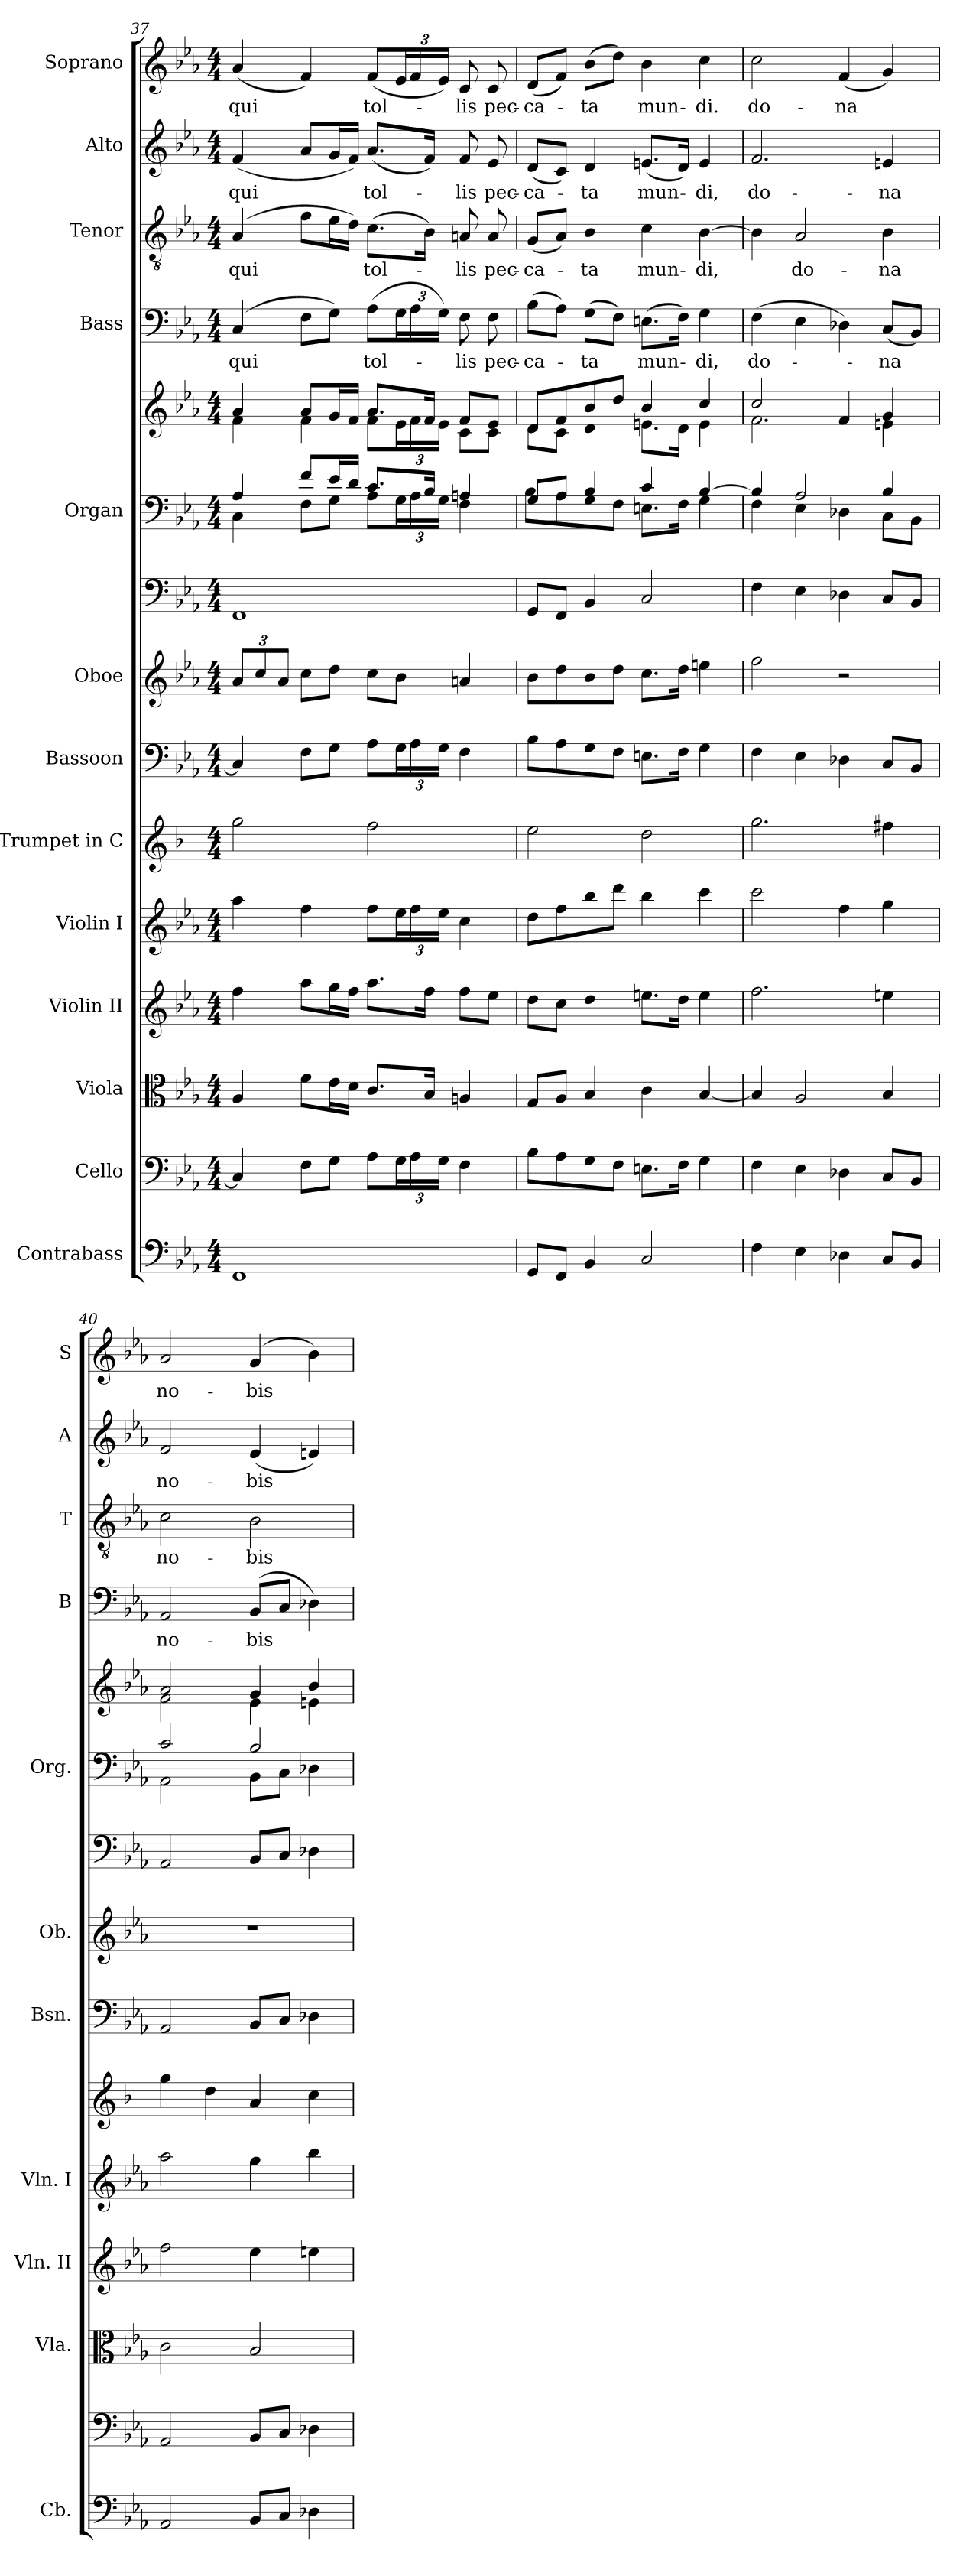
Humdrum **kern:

**kern	**kern	**kern	**kern	**kern	**kern	**kern	**kern	**kern	**kern	**kern	**kern	**text	**kern	**text	**kern	**text	**kern	**text
*part14	*part13	*part12	*part11	*part10	*part9	*part8	*part7	*part6	*part5	*part5	*part4	*part4	*part3	*part3	*part2	*part2	*part1	*part1
*staff15	*staff14	*staff13	*staff12	*staff11	*staff10	*staff9	*staff8	*staff7	*staff6	*staff5	*staff4	*staff4	*staff3	*staff3	*staff2	*staff2	*staff1	*staff1
*I"Contrabass	*I"Cello	*I"Viola	*I"Violin II	*I"Violin I	*I"Trumpet in C	*I"Bassoon	*I"Oboe	*	*I"Organ	*	*I"Bass	*	*I"Tenor	*	*I"Alto	*	*I"Soprano	*
*I'Cb.	*	*I'Vla.	*I'Vln. II	*I'Vln. I	*	*I'Bsn.	*I'Ob.	*	*I'Org.	*	*I'B	*	*I'T	*	*I'A	*	*I'S	*
*clefF4	*clefF4	*clefC3	*clefG2	*clefG2	*clefG2	*clefF4	*clefG2	*clefF4	*clefF4	*clefG2	*clefF4	*	*clefGv2	*	*clefG2	*	*clefG2	*
*ITrd7c12	*	*	*	*	*ITrd1c2	*	*	*	*	*	*	*	*	*	*	*	*	*
*k[b-e-a-]	*k[b-e-a-]	*k[b-e-a-]	*k[b-e-a-]	*k[b-e-a-]	*k[b-e-a-]	*k[b-e-a-]	*k[b-e-a-]	*k[b-e-a-]	*k[b-e-a-]	*k[b-e-a-]	*k[b-e-a-]	*	*k[b-e-a-]	*	*k[b-e-a-]	*	*k[b-e-a-]	*
*c:	*c:	*c:	*c:	*c:	*c:	*c:	*c:	*c:	*c:	*c:	*c:	*	*c:	*	*c:	*	*c:	*
*M4/4	*M4/4	*M4/4	*M4/4	*M4/4	*M4/4	*M4/4	*M4/4	*M4/4	*M4/4	*M4/4	*M4/4	*	*M4/4	*	*M4/4	*	*M4/4	*
=37	=37	=37	=37	=37	=37	=37	=37	=37	=37	=37	=37	=37	=37	=37	=37	=37	=37	=37
*	*	*	*	*	*	*	*	*	*^	*^	*	*	*	*	*	*	*	*
!	!	!	!	!	!	!	!	!	!	!	!	!	!	!LO:LY:b	!	!LO:LY:b	!	!LO:LY:b	!	!LO:LY:b
1FFF	4C/]	4A-/	4ff\	4aa-\	2ff\	4C/]	12a-/L	1FF	4A-/	4C\	4a-/	4f\	(4C/	qui	(4A-/	qui	(<4f/	qui	(<4a-/	qui
.	.	.	.	.	.	.	12cc/	.	.	.	.	.	.	.	.	.	.	.	.	.
.	.	.	.	.	.	.	12a-/J	.	.	.	.	.	.	.	.	.	.	.	.	.
.	8F\L	8f\L	8aa-\L	4ff\	.	8F\L	8cc\L	.	8f/L	8F\L	8a-/L	4f\	8F\L	.	8f\L	.	8a-/L	.	4f/)	.
.	8G\J	16e-\L	16gg\L	.	.	8G\J	8dd\J	.	16e-/L	8G\J	16g/L	.	8G\J)	.	16e-\L	.	16g/L	.	.	.
.	.	16d\JJ	16ff\JJ	.	.	.	.	.	16d/JJ	.	16f/JJ	.	.	.	16d\JJ)	.	16f/JJ)	.	.	.
!	!	!	!	!	!	!	!	!	!	!	!	!	!	!LO:LY:b	!	!LO:LY:b	!	!LO:LY:b	!	!LO:LY:b
.	8A-\L	8.c/L	8.aa-\L	8ff\L	2ee-\	8A-\L	8cc\L	.	8.c/L	8A-\L	8.a-/L	8f\L	(>8A-\L	tol-	(>8.c\L	tol-	(<8.a-/L	tol-	(<8f/L	tol-
.	24G\L	.	.	24ee-\L	.	24G\L	8b-\J	.	.	24G\L	.	24e-\L	24G\L	.	.	.	.	.	24e-/L	.
.	24A-\	.	.	24ff\	.	24A-\	.	.	.	24A-\	.	24f\	24A-\	.	.	.	.	.	24f/	.
.	.	16B-/Jk	16ff\Jk	.	.	.	.	.	16B-/Jk	.	16f/Jk	.	.	.	16B-\Jk)	.	16f/Jk)	.	.	.
.	24G\JJ	.	.	24ee-\JJ	.	24G\JJ	.	.	.	24G\JJ	.	24e-\JJ	24G\JJ)	.	.	.	.	.	24e-/JJ)	.
!	!	!	!	!	!	!	!	!	!	!	!	!	!	!LO:LY:b	!	!LO:LY:b	!	!LO:LY:b	!	!LO:LY:b
.	4F\	4An/	8ff\L	4cc\	.	4F\	4an/	.	4An/	4F\	8f/L	8c\L	8F\	-lis	8An/	-lis	8f/	-lis	8c/	-lis
!	!	!	!	!	!	!	!	!	!	!	!	!	!	!LO:LY:b	!	!LO:LY:b	!	!LO:LY:b	!	!LO:LY:b
.	.	.	8ee-\J	.	.	.	.	.	.	.	8e-/J	8c\J	8F\	pec-	8A/	pec-	8e-/	pec-	8c/	pec-
=38	=38	=38	=38	=38	=38	=38	=38	=38	=38	=38	=38	=38	=38	=38	=38	=38	=38	=38	=38	=38
!	!	!	!	!	!	!	!	!	!	!	!	!	!	!LO:LY:b	!	!LO:LY:b	!	!LO:LY:b	!	!LO:LY:b
8GGG/L	8B-\L	8G/L	8dd\L	8dd\L	2dd\	8B-\L	8b-\L	8GG/L	8G/L	8B-\L	8d/L	8d\L	(>8B-\L	-ca-	(<8G/L	-ca-	(<8d/L	-ca-	(<8d/L	-ca-
8FFF/J	8A-\	8A-/J	8cc\J	8ff\	.	8A-\	8dd\	8FF/J	8A-/J	8A-\	8f/	8c\J	8A-\J)	.	8A-/J)	.	8c/J)	.	8f/J)	.
!	!	!	!	!	!	!	!	!	!	!	!	!	!	!LO:LY:b	!	!LO:LY:b	!	!LO:LY:b	!	!LO:LY:b
4BBB-/	8G\	4B-/	4dd\	8bb-\	.	8G\	8b-\	4BB-/	4B-/	8G\	8b-/	4d\	(>8G\L	-ta	4B-\	-ta	4d/	-ta	(>8b-\L	-ta
.	8F\J	.	.	8ddd\J	.	8F\J	8dd\J	.	.	8F\J	8dd/J	.	8F\J)	.	.	.	.	.	8dd\J)	.
!	!	!	!	!	!	!	!	!	!	!	!	!	!	!LO:LY:b	!	!LO:LY:b	!	!LO:LY:b	!	!LO:LY:b
2CC/	8.En\L	4c\	8.een\L	4bb-\	2cc\	8.En\L	8.cc\L	2C/	4c/	8.En\L	4b-/	8.en\L	(>8.En\L	mun-	4c\	mun-	(<8.en/L	mun-	4b-\	mun-
.	16F\Jk	.	16dd\Jk	.	.	16F\Jk	16dd\Jk	.	.	16F\Jk	.	16d\Jk	16F\Jk)	.	.	.	16d/Jk)	.	.	.
!	!	!	!	!	!	!	!	!	!	!	!	!	!	!LO:LY:b	!	!LO:LY:b	!	!LO:LY:b	!	!LO:LY:b
.	4G\	[4B-/	4ee\	4ccc\	.	4G\	4een\	.	[>4B-/	4G\	4cc/	4e\	4G\	-di,	[4B-\	-di,	4e/	-di,	4cc\	-di.
!!LO:PB:g=z
=39	=39	=39	=39	=39	=39	=39	=39	=39	=39	=39	=39	=39	=39	=39	=39	=39	=39	=39	=39	=39
!	!	!	!	!	!	!	!	!	!	!	!	!	!	!LO:LY:b	!	!	!	!LO:LY:b	!	!LO:LY:b
4FF\	4F\	4B-/]	2.ff\	2ccc\	2.ff\	4F\	2ff\	4F\	4B-/]	4F\	2cc/	2.f\	(>4F\	do-	4B-\]	.	2.f/	do-	2cc\	do-
!	!	!	!	!	!	!	!	!	!	!	!	!	!	!	!	!LO:LY:b	!	!	!	!
4EE-\	4E-\	2A-/	.	.	.	4E-\	.	4E-\	2A-/	4E-\	.	.	4E-\	.	2A-/	do-	.	.	.	.
!	!	!	!	!	!	!	!	!	!	!	!	!	!	!	!	!	!	!	!	!LO:LY:b
4DD-X\	4D-X\	.	.	4ff\	.	4D-X\	2r	4D-X\	.	4D-X\	4f/	.	4D-X\)	.	.	.	.	.	(<4f/	-na
!	!	!	!	!	!	!	!	!	!	!	!	!	!	!LO:LY:b	!	!LO:LY:b	!	!LO:LY:b	!	!
8CC/L	8C/L	4B-/	4een\	4gg\	4een\	8C/L	.	8C/L	4B-/	8C\L	4g/	4en\	(<8C/L	-na	4B-\	-na	4en/	-na	4g/)	.
8BBB-/J	8BB-/J	.	.	.	.	8BB-/J	.	8BB-/J	.	8BB-\J	.	.	8BB-/J)	.	.	.	.	.	.	.
=40	=40	=40	=40	=40	=40	=40	=40	=40	=40	=40	=40	=40	=40	=40	=40	=40	=40	=40	=40	=40
!	!	!	!	!	!	!	!	!	!	!	!	!	!	!LO:LY:b	!	!LO:LY:b	!	!LO:LY:b	!	!LO:LY:b
2AAA-/	2AA-/	2c\	2ff\	2aa-\	4ff\	2AA-/	1r	2AA-/	2c/	2AA-\	2a-/	2f\	2AA-/	no-	2c\	no-	2f/	no-	2a-/	no-
.	.	.	.	.	4cc\	.	.	.	.	.	.	.	.	.	.	.	.	.	.	.
!	!	!	!	!	!	!	!	!	!	!	!	!	!	!LO:LY:b	!	!LO:LY:b	!	!LO:LY:b	!	!LO:LY:b
8BBB-/L	8BB-/L	2B-/	4ee-\	4gg\	4g/	8BB-/L	.	8BB-/L	2B-/	8BB-\L	4g/	4e-\	(>8BB-/L	-bis	2B-\	-bis	(<4e-/	-bis	(4g/	-bis
8CC/J	8C/J	.	.	.	.	8C/J	.	8C/J	.	8C\J	.	.	8C/J	.	.	.	.	.	.	.
4DD-X\	4D-X\	.	4een\	4bb-\	4b-\	4D-X\	.	4D-X\	.	4D-X\	4b-/	4en\	4D-X\)	.	.	.	4en/)	.	4b-\)	.
*	*	*	*	*	*	*	*	*	*v	*v	*	*	*	*	*	*	*	*	*	*
*	*	*	*	*	*	*	*	*	*	*v	*v	*	*	*	*	*	*	*	*
=	=	=	=	=	=	=	=	=	=	=	=	=	=	=	=	=	=	=
*-	*-	*-	*-	*-	*-	*-	*-	*-	*-	*-	*-	*-	*-	*-	*-	*-	*-	*-
